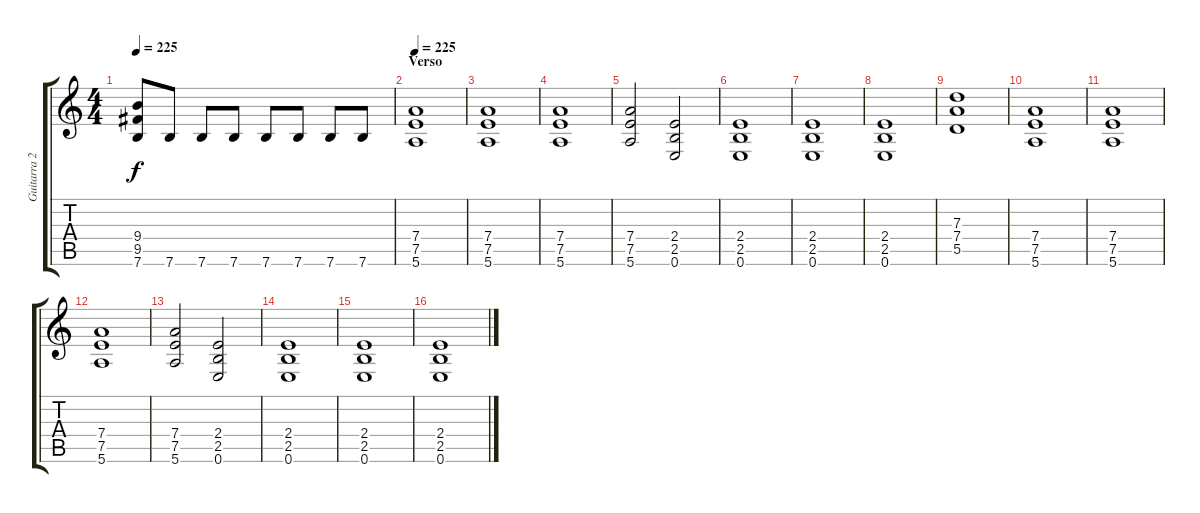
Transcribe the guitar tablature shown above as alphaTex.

\track ("Guitarra 2" "Guitarra 2") {instrument overdrivenguitar}
\staff {score tabs}
\tuning (E4 B3 G3 D3 A2 E2) {hide}
\ts (4 4)
\tempo 225
\clef g2
\ks c
(9.4 9.5 7.6).8{dy f} 7.6.8 7.6.8 7.6.8 7.6.8 7.6.8 7.6.8 7.6.8 |
\section ("" "Verso")
\tempo 225
(7.4 7.5 5.6).1 |
(7.4 7.5 5.6).1 |
(7.4 7.5 5.6).1 |
(7.4 7.5 5.6).2 (2.4 2.5 0.6).2 |
(2.4 2.5 0.6).1 |
(2.4 2.5 0.6).1 |
(2.4 2.5 0.6).1 |
(7.3 7.4 5.5).1 |
(7.4 7.5 5.6).1 |
(7.4 7.5 5.6).1 |
(7.4 7.5 5.6).1 |
(7.4 7.5 5.6).2 (2.4 2.5 0.6).2 |
(2.4 2.5 0.6).1 |
(2.4 2.5 0.6).1 |
(2.4 2.5 0.6).1
